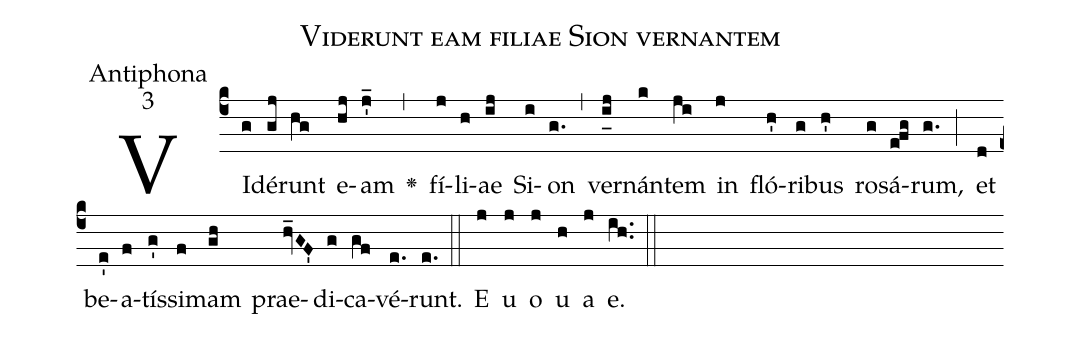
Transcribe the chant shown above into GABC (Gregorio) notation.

name:Viderunt eam filiae Sion vernantem;
office-part:Antiphona;
mode:3;
%%
(c4) VI(g)dé(gj)runt(hg) e(hj)am(j'_) <v>\greheightstar</v>(,) fí(j)li(h)ae(ij) Si(i)on(g.) (,) ver(i_[uh:l]j)nán(k)tem(ji) in(j) fló(h')ri(g)bus(h') ro(g)sá(efg)rum,(g.) (;) et(d) be(e')a(f)tís(g')si(f)mam(gh) prae(hv_GF')di(g)ca(gf)vé(e.)runt.(e.) (::) <eu>E(j) u(j) o(j) u(h) a(j) e.</eu>(ih..) (::)
